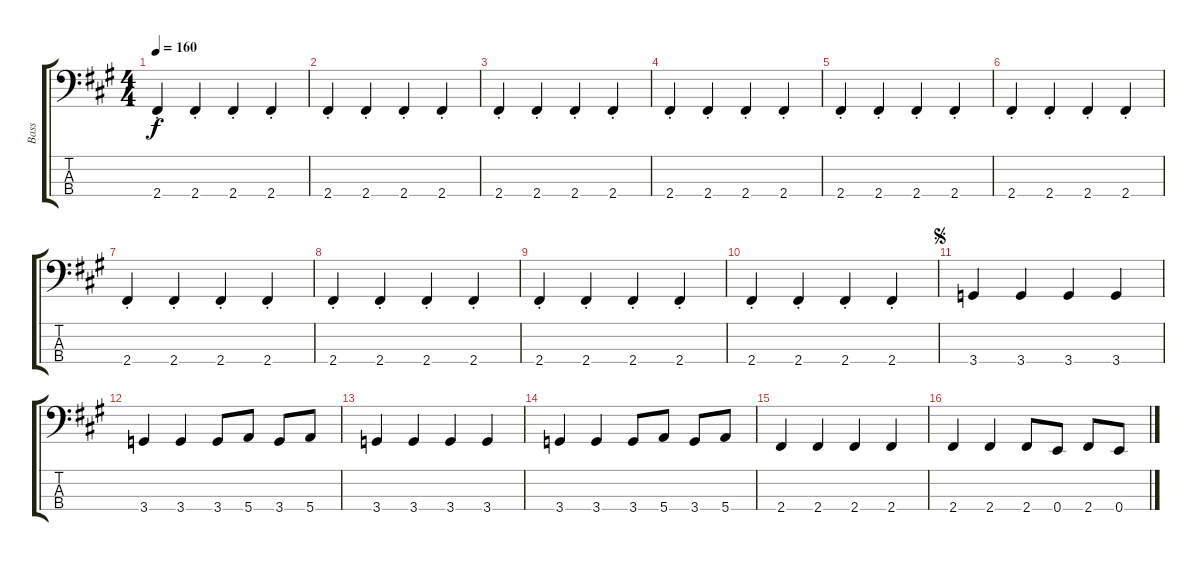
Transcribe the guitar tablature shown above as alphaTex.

\track ("Bass" "Bass") {instrument electricbasspick}
\staff {score tabs}
\tuning (G2 D2 A1 E1) {hide}
\ts (4 4)
\tempo 160
\clef f4
\ks a
2.4{st}.4{dy f} 2.4{st}.4 2.4{st}.4 2.4{st}.4 |
2.4{st}.4 2.4{st}.4 2.4{st}.4 2.4{st}.4 |
2.4{st}.4 2.4{st}.4 2.4{st}.4 2.4{st}.4 |
2.4{st}.4 2.4{st}.4 2.4{st}.4 2.4{st}.4 |
2.4{st}.4 2.4{st}.4 2.4{st}.4 2.4{st}.4 |
2.4{st}.4 2.4{st}.4 2.4{st}.4 2.4{st}.4 |
2.4{st}.4 2.4{st}.4 2.4{st}.4 2.4{st}.4 |
2.4{st}.4 2.4{st}.4 2.4{st}.4 2.4{st}.4 |
2.4{st}.4 2.4{st}.4 2.4{st}.4 2.4{st}.4 |
2.4{st}.4 2.4{st}.4 2.4{st}.4 2.4{st}.4 |
\jump segno
3.4.4 3.4.4 3.4.4 3.4.4 |
3.4.4 3.4.4 3.4.8 5.4.8 3.4.8 5.4.8 |
3.4.4 3.4.4 3.4.4 3.4.4 |
3.4.4 3.4.4 3.4.8 5.4.8 3.4.8 5.4.8 |
2.4.4 2.4.4 2.4.4 2.4.4 |
2.4.4 2.4.4 2.4.8 0.4.8 2.4.8 0.4.8
